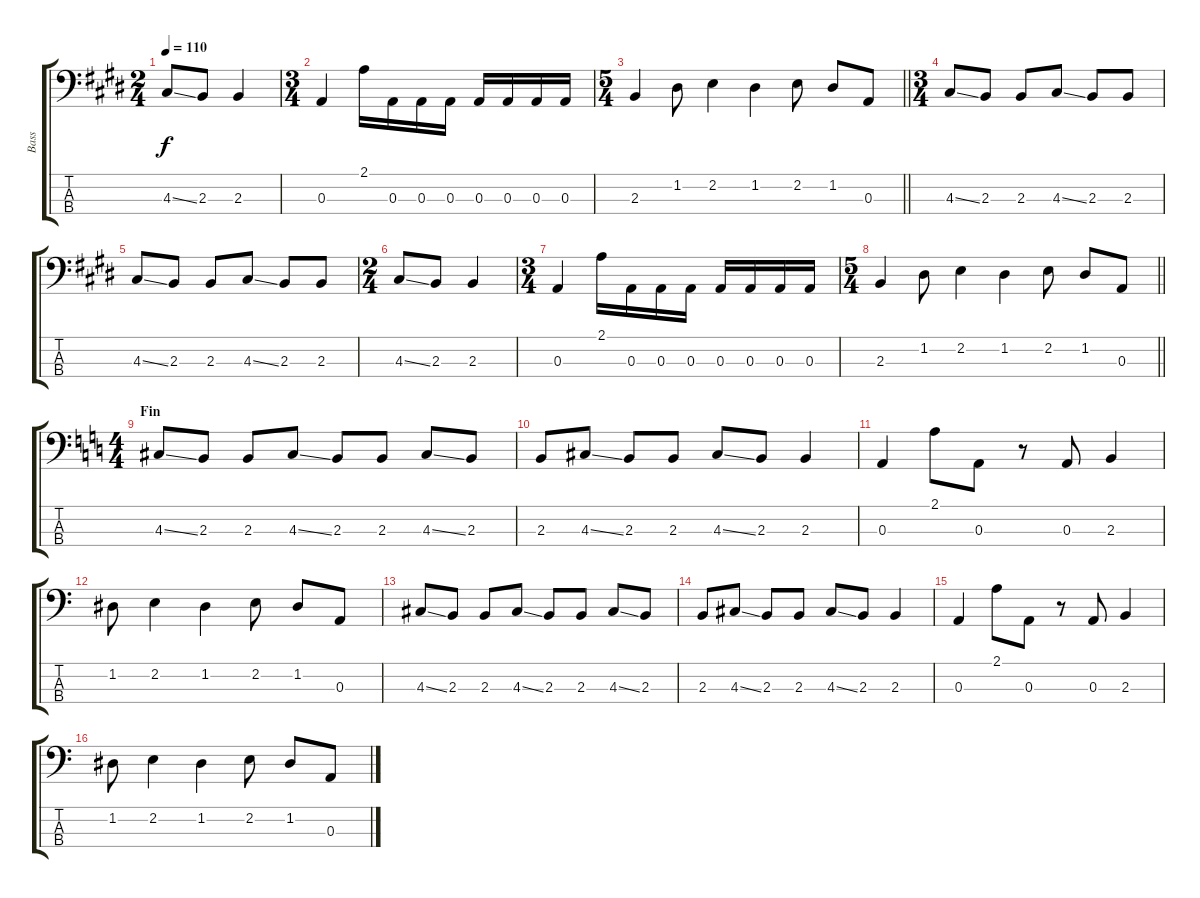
\track ("Bass" "Bass") {instrument electricbassfinger}
\staff {score tabs}
\tuning (G2 D2 A1 E1) {hide}
\ts (2 4)
\tempo 110
\clef f4
\ks c#minor
4.3{ss}.8{dy f} 2.3.8 2.3.4 |
\ts (3 4)
0.3.4 2.1.16 0.3.16 0.3.16 0.3.16 0.3.16 0.3.16 0.3.16 0.3.16 |
\ts (5 4)
\barLineRight lightlight
2.3.4 1.2.8 2.2.4 1.2.4 2.2.8 1.2.8 0.3.8 |
\ts (3 4)
4.3{ss}.8 2.3.8 2.3.8 4.3{ss}.8 2.3.8 2.3.8 |
4.3{ss}.8 2.3.8 2.3.8 4.3{ss}.8 2.3.8 2.3.8 |
\ts (2 4)
4.3{ss}.8 2.3.8 2.3.4 |
\ts (3 4)
0.3.4 2.1.16 0.3.16 0.3.16 0.3.16 0.3.16 0.3.16 0.3.16 0.3.16 |
\ts (5 4)
\barLineRight lightlight
2.3.4 1.2.8 2.2.4 1.2.4 2.2.8 1.2.8 0.3.8 |
\ts (4 4)
\section ("" "Fin")
\ks c
4.3{ss}.8 2.3.8 2.3.8 4.3{ss}.8 2.3.8 2.3.8 4.3{ss}.8 2.3.8 |
2.3.8 4.3{ss}.8 2.3.8 2.3.8 4.3{ss}.8 2.3.8 2.3.4 |
0.3.4 2.1.8 0.3.8 r.8 0.3.8 2.3.4 |
1.2.8 2.2.4 1.2.4 2.2.8 1.2.8 0.3.8 |
4.3{ss}.8 2.3.8 2.3.8 4.3{ss}.8 2.3.8 2.3.8 4.3{ss}.8 2.3.8 |
2.3.8 4.3{ss}.8 2.3.8 2.3.8 4.3{ss}.8 2.3.8 2.3.4 |
0.3.4 2.1.8 0.3.8 r.8 0.3.8 2.3.4 |
1.2.8 2.2.4 1.2.4 2.2.8 1.2.8 0.3.8
